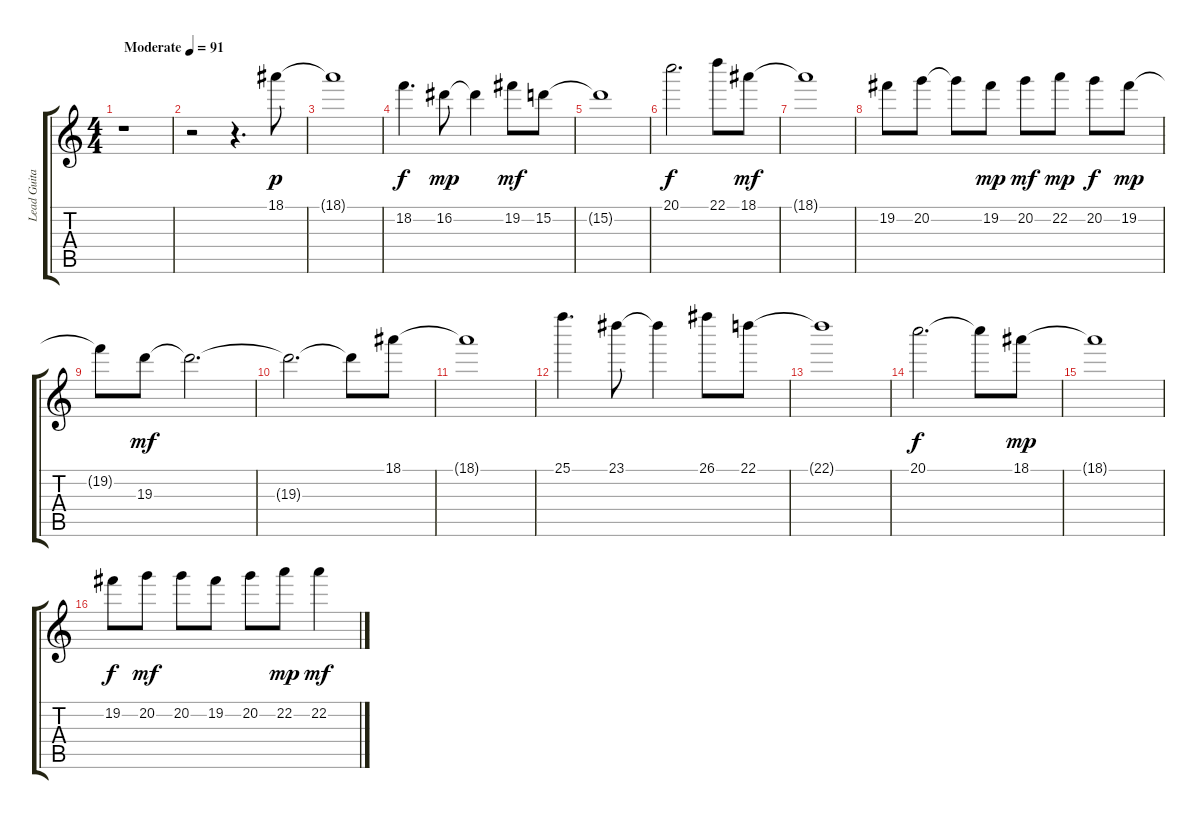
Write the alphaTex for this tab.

\track ("Lead Guitar" "Lead Guita") {instrument distortionguitar}
\staff {score tabs}
\tuning (E4 B3 G3 D3 A2 E2) {hide}
\ts (4 4)
\tempo (91 "Moderate")
\clef g2
\ks c
r.1{dy p instrument distortionguitar} |
r.2 r.4{d} 18.1.8 |
18.1{t}.1 |
18.2.4{d dy f} 16.2.8{dy mp} 16.2{t}.4 19.2.8{dy mf} 15.2.8 |
15.2{t}.1 |
20.1.2{d dy f} 22.1.8 18.1.8{dy mf} |
18.1{t}.1 |
19.2.8 20.2.8 20.2{t}.8 19.2.8{dy mp} 20.2.8{dy mf} 22.2.8{dy mp} 20.2.8{dy f} 19.2.8{dy mp} |
19.2{t}.8 19.3.8{dy mf} 19.3{t}.2{d} |
19.3{t}.2{d} 19.3{t}.8 18.1.8 |
18.1{t}.1 |
25.1.4{d} 23.1.8 23.1{t}.4 26.1.8 22.1.8 |
22.1{t}.1 |
20.1.2{d dy f} 20.1{t}.8 18.1.8{dy mp} |
18.1{t}.1 |
19.2.8{dy f} 20.2.8{dy mf} 20.2.8 19.2.8 20.2.8 22.2.8{dy mp} 22.2.4{dy mf}
